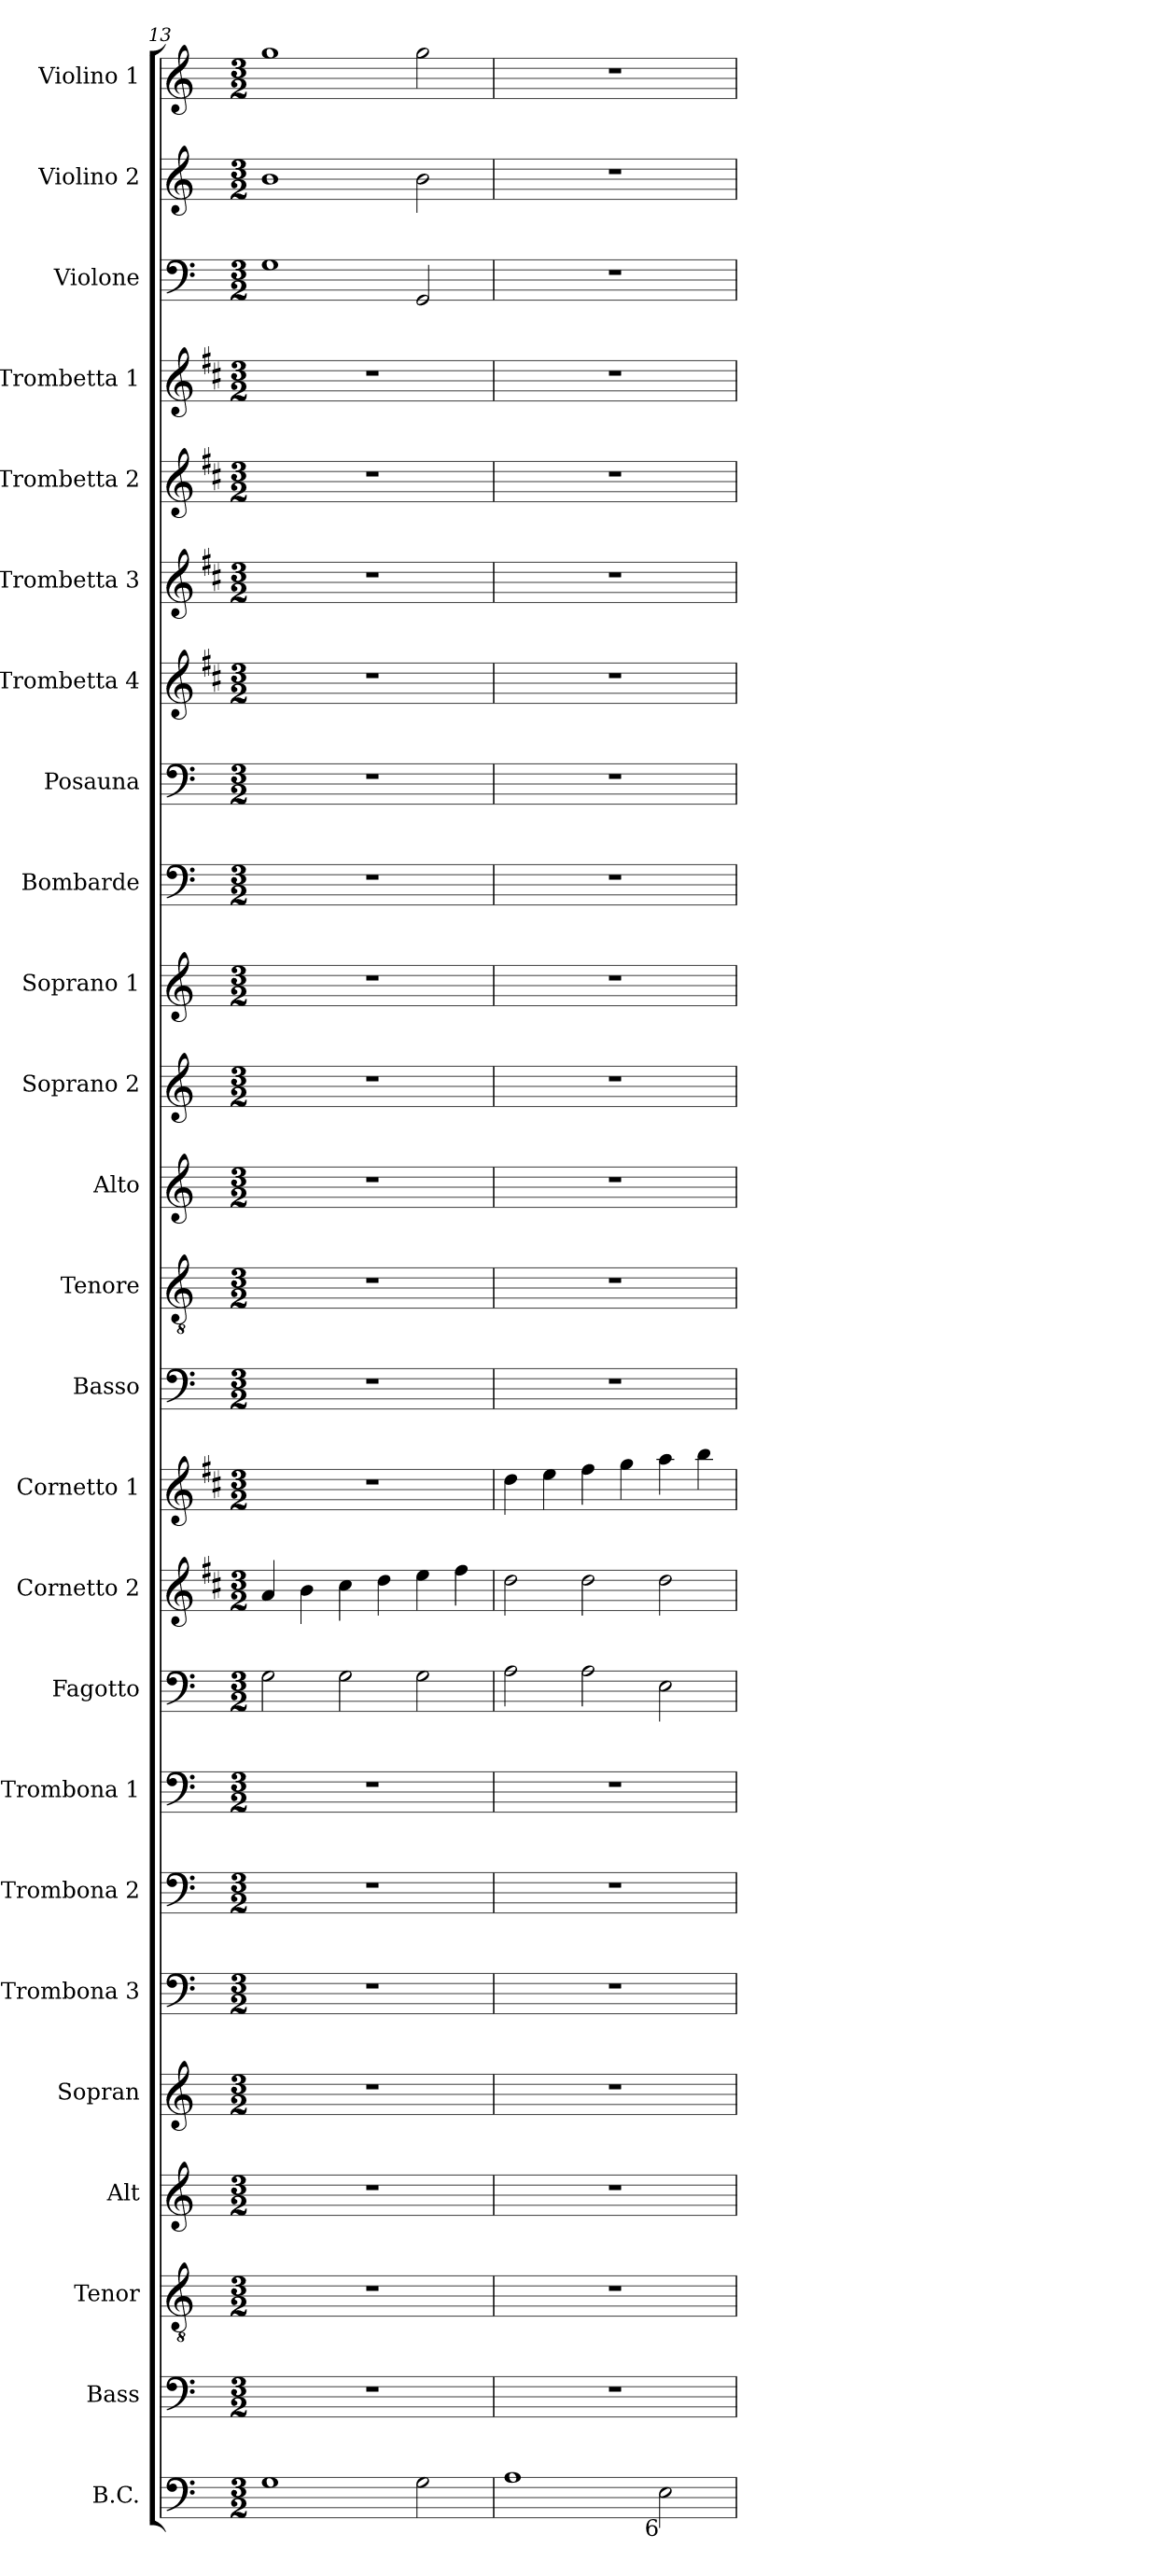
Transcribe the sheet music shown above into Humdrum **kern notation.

**kern	**kern	**kern	**kern	**kern	**kern	**kern	**kern	**kern	**kern	**kern	**kern	**kern	**kern	**kern	**kern	**kern	**kern	**kern	**kern	**kern	**kern	**kern	**kern	**kern
*part25	*part24	*part23	*part22	*part21	*part20	*part19	*part18	*part17	*part16	*part15	*part14	*part13	*part12	*part11	*part10	*part9	*part8	*part7	*part6	*part5	*part4	*part3	*part2	*part1
*staff25	*staff24	*staff23	*staff22	*staff21	*staff20	*staff19	*staff18	*staff17	*staff16	*staff15	*staff14	*staff13	*staff12	*staff11	*staff10	*staff9	*staff8	*staff7	*staff6	*staff5	*staff4	*staff3	*staff2	*staff1
*I"B.C.	*I"Bass	*I"Tenor	*I"Alt	*I"Sopran	*I"Trombona 3	*I"Trombona 2	*I"Trombona 1	*I"Fagotto	*I"Cornetto 2	*I"Cornetto 1	*I"Basso	*I"Tenore	*I"Alto	*I"Soprano 2	*I"Soprano 1	*I"Bombarde	*I"Posauna	*I"Trombetta 4	*I"Trombetta 3	*I"Trombetta 2	*I"Trombetta 1	*I"Violone	*I"Violino 2	*I"Violino 1
*I'B.C.	*I'B.	*I'T.	*I'A.	*I'S.	*I'Tbn. 2	*I'Tbn. 2	*I'Tbn. 1	*I'Fag.	*I'Cor. 2	*I'Cor. 1	*I'B.	*I'T.	*I'A.	*I'S.	*I'S.	*	*	*	*	*	*	*	*I'Vl. 2	*I'Vl. 1
*clefF4	*clefF4	*clefGv2	*clefG2	*clefG2	*clefF4	*clefF4	*clefF4	*clefF4	*clefG2	*clefG2	*clefF4	*clefGv2	*clefG2	*clefG2	*clefG2	*clefF4	*clefF4	*clefG2	*clefG2	*clefG2	*clefG2	*clefF4	*clefG2	*clefG2
*	*	*ITrd7c12	*	*	*	*	*	*	*ITrd1c2	*ITrd1c2	*	*ITrd7c12	*	*	*	*	*	*ITrd1c2	*ITrd1c2	*ITrd1c2	*ITrd1c2	*	*	*
*k[]	*k[]	*k[]	*k[]	*k[]	*k[]	*k[]	*k[]	*k[]	*k[]	*k[]	*k[]	*k[]	*k[]	*k[]	*k[]	*k[]	*k[]	*k[]	*k[]	*k[]	*k[]	*k[]	*k[]	*k[]
*C:	*C:	*C:	*C:	*C:	*C:	*C:	*C:	*C:	*C:	*C:	*C:	*C:	*C:	*C:	*C:	*C:	*C:	*C:	*C:	*C:	*C:	*C:	*C:	*C:
*M3/2	*M3/2	*M3/2	*M3/2	*M3/2	*M3/2	*M3/2	*M3/2	*M3/2	*M3/2	*M3/2	*M3/2	*M3/2	*M3/2	*M3/2	*M3/2	*M3/2	*M3/2	*M3/2	*M3/2	*M3/2	*M3/2	*M3/2	*M3/2	*M3/2
=13	=13	=13	=13	=13	=13	=13	=13	=13	=13	=13	=13	=13	=13	=13	=13	=13	=13	=13	=13	=13	=13	=13	=13	=13
!	!LO:N:vis=1	!LO:N:vis=1	!LO:N:vis=1	!LO:N:vis=1	!LO:N:vis=1	!LO:N:vis=1	!LO:N:vis=1	!	!	!LO:N:vis=1	!LO:N:vis=1	!LO:N:vis=1	!LO:N:vis=1	!LO:N:vis=1	!LO:N:vis=1	!LO:N:vis=1	!LO:N:vis=1	!LO:N:vis=1	!LO:N:vis=1	!LO:N:vis=1	!LO:N:vis=1	!	!	!
1Gi	1.r	1.r	1.r	1.r	1.r	1.r	1.r	2Gi\	4gi/	1.r	1.r	1.r	1.r	1.r	1.r	1.r	1.r	1.r	1.r	1.r	1.r	1Gi	1bi	1ggi
.	.	.	.	.	.	.	.	.	4ai\	.	.	.	.	.	.	.	.	.	.	.	.	.	.	.
.	.	.	.	.	.	.	.	2Gi\	4bi\	.	.	.	.	.	.	.	.	.	.	.	.	.	.	.
.	.	.	.	.	.	.	.	.	4cci\	.	.	.	.	.	.	.	.	.	.	.	.	.	.	.
2Gi\	.	.	.	.	.	.	.	2Gi\	4ddi\	.	.	.	.	.	.	.	.	.	.	.	.	2GGi/	2bi\	2ggi\
.	.	.	.	.	.	.	.	.	4eei\	.	.	.	.	.	.	.	.	.	.	.	.	.	.	.
=14	=14	=14	=14	=14	=14	=14	=14	=14	=14	=14	=14	=14	=14	=14	=14	=14	=14	=14	=14	=14	=14	=14	=14	=14
!	!LO:N:vis=1	!LO:N:vis=1	!LO:N:vis=1	!LO:N:vis=1	!LO:N:vis=1	!LO:N:vis=1	!LO:N:vis=1	!	!	!	!LO:N:vis=1	!LO:N:vis=1	!LO:N:vis=1	!LO:N:vis=1	!LO:N:vis=1	!LO:N:vis=1	!LO:N:vis=1	!LO:N:vis=1	!LO:N:vis=1	!LO:N:vis=1	!LO:N:vis=1	!LO:N:vis=1	!LO:N:vis=1	!LO:N:vis=1
1Ai	1.r	1.r	1.r	1.r	1.r	1.r	1.r	2Ai\	2cci\	4cci\	1.r	1.r	1.r	1.r	1.r	1.r	1.r	1.r	1.r	1.r	1.r	1.r	1.r	1.r
.	.	.	.	.	.	.	.	.	.	4ddi\	.	.	.	.	.	.	.	.	.	.	.	.	.	.
.	.	.	.	.	.	.	.	2Ai\	2cci\	4eei\	.	.	.	.	.	.	.	.	.	.	.	.	.	.
.	.	.	.	.	.	.	.	.	.	4ffi\	.	.	.	.	.	.	.	.	.	.	.	.	.	.
!LO:TX:b:rj:t=6	!	!	!	!	!	!	!	!	!	!	!	!	!	!	!	!	!	!	!	!	!	!	!	!
2Ei\	.	.	.	.	.	.	.	2Ei\	2cci\	4ggi\	.	.	.	.	.	.	.	.	.	.	.	.	.	.
.	.	.	.	.	.	.	.	.	.	4aai\	.	.	.	.	.	.	.	.	.	.	.	.	.	.
=	=	=	=	=	=	=	=	=	=	=	=	=	=	=	=	=	=	=	=	=	=	=	=	=
*-	*-	*-	*-	*-	*-	*-	*-	*-	*-	*-	*-	*-	*-	*-	*-	*-	*-	*-	*-	*-	*-	*-	*-	*-
